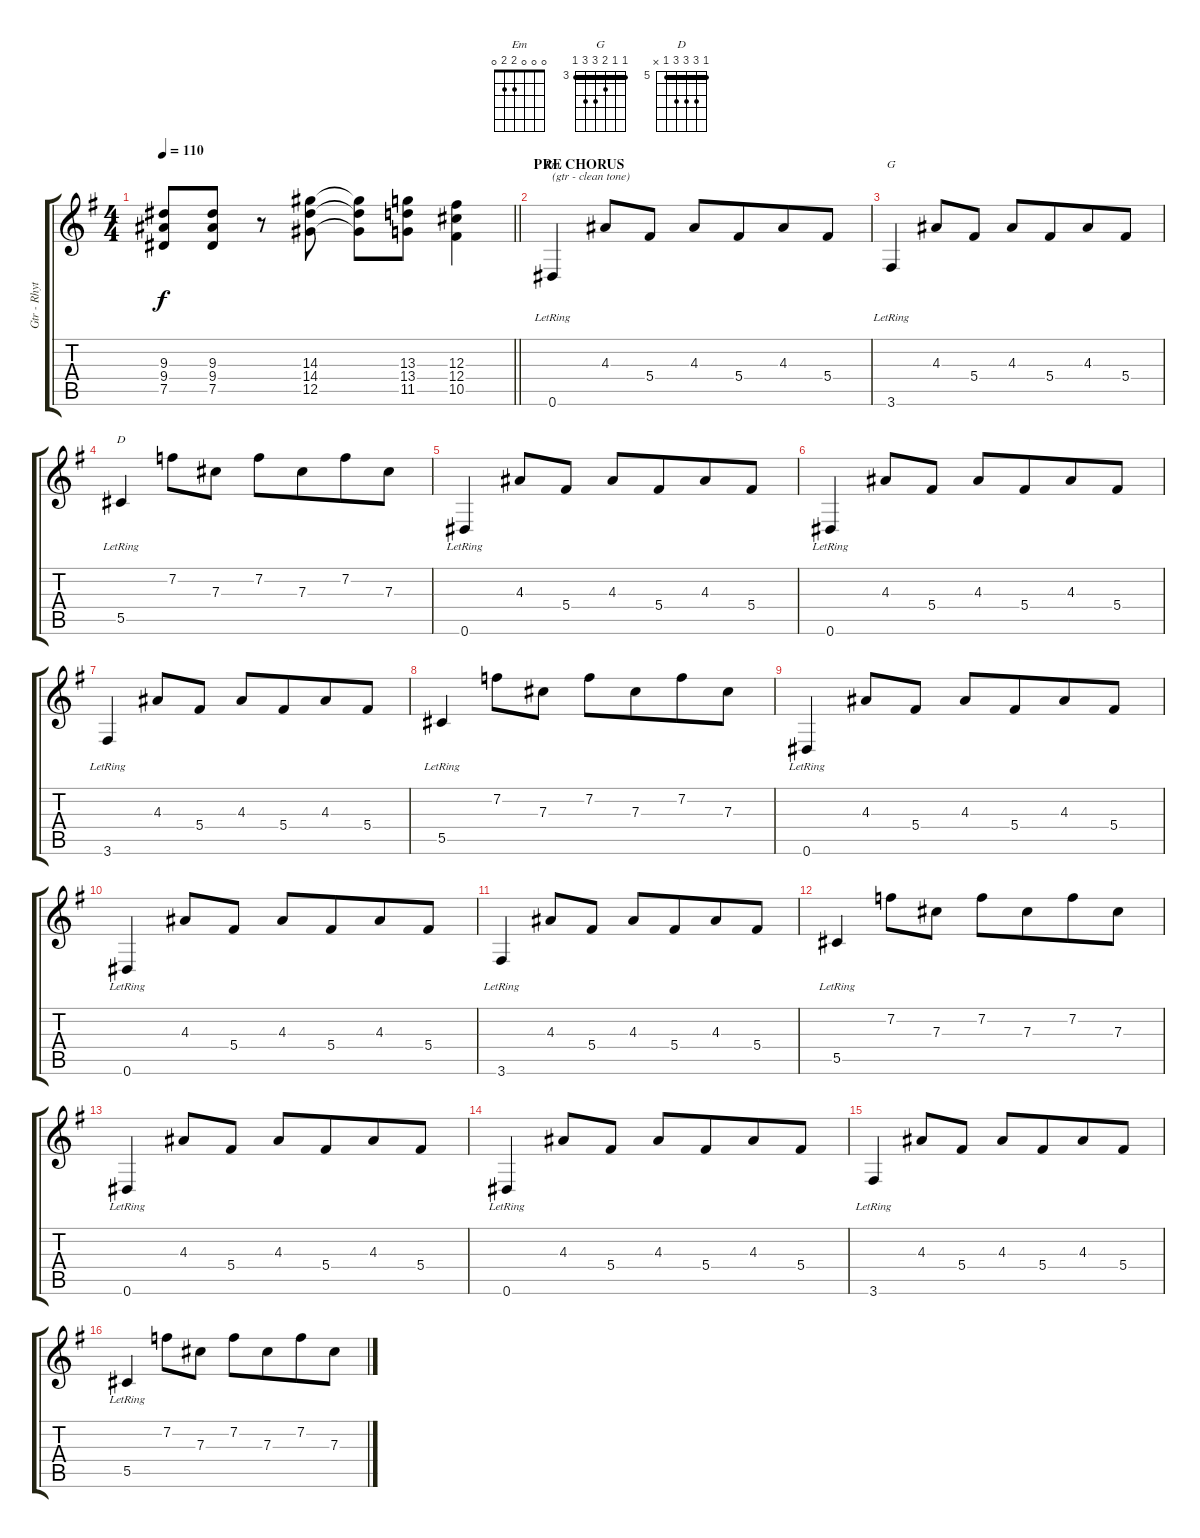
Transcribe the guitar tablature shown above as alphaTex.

\track ("Gtr - Rhythm" "Gtr - Rhyt") {instrument overdrivenguitar}
\staff {score tabs}
\tuning (Eb4 Bb3 Gb3 Db3 Ab2 Eb2) {hide}
\chord ("Em" 0 0 0 2 2 0)
\chord ("G" 3 3 4 5 5 3) {firstfret 3 barre 3}
\chord ("D" 5 7 7 7 5 x) {firstfret 5 barre 5}
\ts (4 4)
\tempo 110
\clef g2
\barLineRight lightlight
\ks eminor
(9.3 9.4 7.5).8{dy f} (9.3 9.4 7.5).8 r.8 (14.3 14.4 12.5).8 (14.3{t} 14.4{t} 12.5{t}).8 (13.3 13.4 11.5).8 (12.3 12.4 10.5).4 |
\section ("" "PRE CHORUS")
0.6{lr}.4{ch "Em" txt "(gtr - clean tone)" instrument overdrivenguitar} 4.3.8 5.4.8 4.3.8 5.4.8{beam merge} 4.3.8 5.4.8 |
3.6{lr}.4{ch "G"} 4.3.8 5.4.8 4.3.8 5.4.8{beam merge} 4.3.8 5.4.8 |
5.5{lr}.4{ch "D"} 7.2.8 7.3.8 7.2.8 7.3.8{beam merge} 7.2.8 7.3.8 |
0.6{lr}.4 4.3.8 5.4.8 4.3.8 5.4.8{beam merge} 4.3.8 5.4.8 |
0.6{lr}.4 4.3.8 5.4.8 4.3.8 5.4.8{beam merge} 4.3.8 5.4.8 |
3.6{lr}.4 4.3.8 5.4.8 4.3.8 5.4.8{beam merge} 4.3.8 5.4.8 |
5.5{lr}.4 7.2.8 7.3.8 7.2.8 7.3.8{beam merge} 7.2.8 7.3.8 |
0.6{lr}.4 4.3.8 5.4.8 4.3.8 5.4.8{beam merge} 4.3.8 5.4.8 |
0.6{lr}.4 4.3.8 5.4.8 4.3.8 5.4.8{beam merge} 4.3.8 5.4.8 |
3.6{lr}.4 4.3.8 5.4.8 4.3.8 5.4.8{beam merge} 4.3.8 5.4.8 |
5.5{lr}.4 7.2.8 7.3.8 7.2.8 7.3.8{beam merge} 7.2.8 7.3.8 |
0.6{lr}.4 4.3.8 5.4.8 4.3.8 5.4.8{beam merge} 4.3.8 5.4.8 |
0.6{lr}.4 4.3.8 5.4.8 4.3.8 5.4.8{beam merge} 4.3.8 5.4.8 |
3.6{lr}.4 4.3.8 5.4.8 4.3.8 5.4.8{beam merge} 4.3.8 5.4.8 |
5.5{lr}.4 7.2.8 7.3.8 7.2.8 7.3.8{beam merge} 7.2.8 7.3.8
